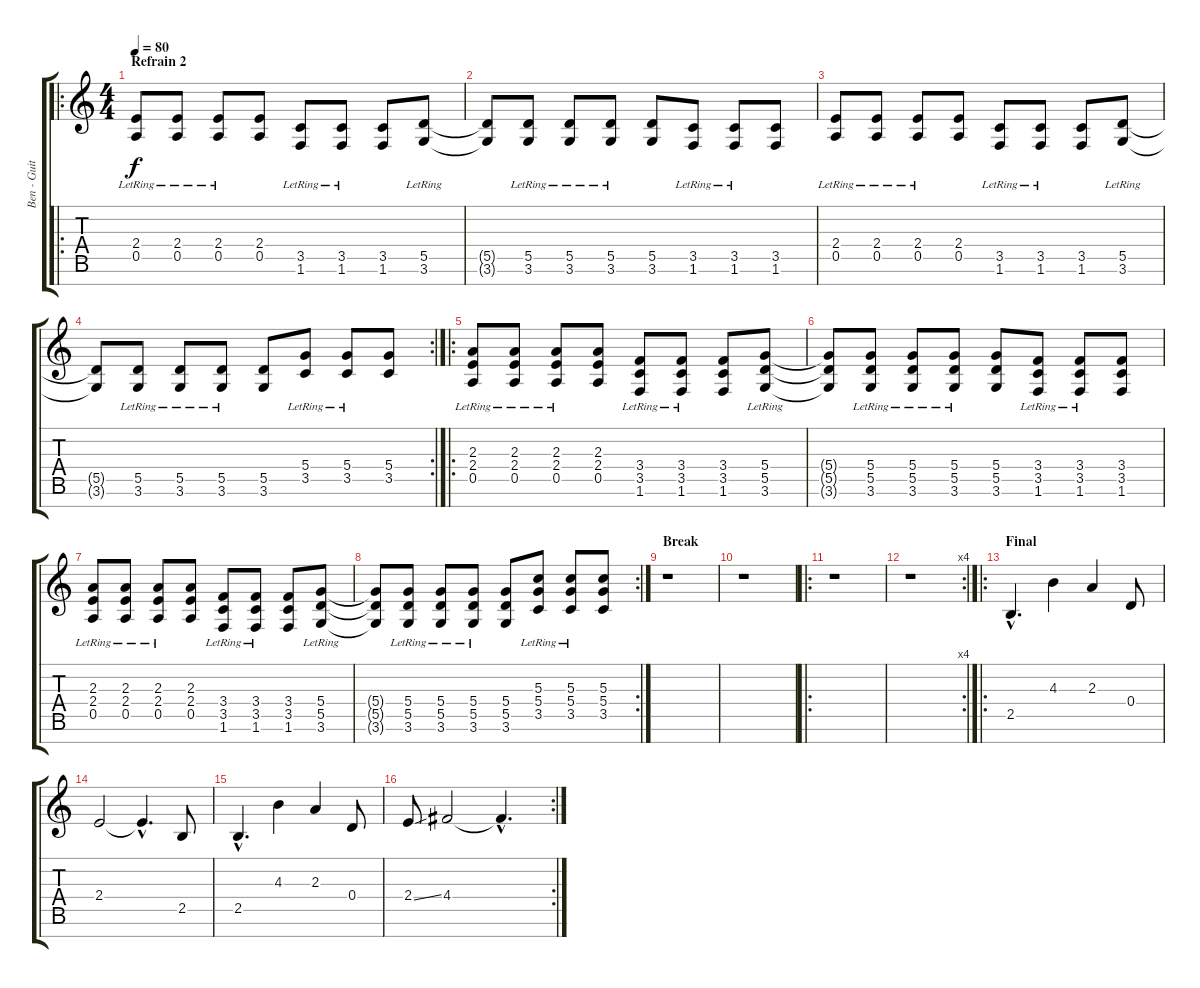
\track ("Ben - Guitare 2 + effets" "Ben - Guit") {instrument overdrivenguitar}
\staff {score tabs}
\tuning (E4 B3 G3 D3 A2 E2 B1) {hide}
\ro
\ts (4 4)
\section ("" "Refrain 2")
\tempo 80
\clef g2
\ks c
(2.4{lr} 0.5{lr}).8{dy f} (2.4{lr} 0.5{lr}).8 (2.4{lr} 0.5{lr}).8 (2.4 0.5).8 (3.5{lr} 1.6{lr}).8 (3.5{lr} 1.6{lr}).8 (3.5 1.6).8 (5.5{lr} 3.6{lr}).8 |
(5.5{t} 3.6{t}).8 (5.5{lr} 3.6{lr}).8 (5.5{lr} 3.6{lr}).8 (5.5{lr} 3.6{lr}).8 (5.5 3.6).8 (3.5{lr} 1.6{lr}).8 (3.5{lr} 1.6{lr}).8 (3.5 1.6).8 |
(2.4{lr} 0.5{lr}).8 (2.4{lr} 0.5{lr}).8 (2.4{lr} 0.5{lr}).8 (2.4 0.5).8 (3.5{lr} 1.6{lr}).8 (3.5{lr} 1.6{lr}).8 (3.5 1.6).8 (5.5{lr} 3.6{lr}).8 |
\rc 2
(5.5{t} 3.6{t}).8 (5.5{lr} 3.6{lr}).8 (5.5{lr} 3.6{lr}).8 (5.5{lr} 3.6{lr}).8 (5.5 3.6).8 (5.4{lr} 3.5{lr}).8 (5.4{lr} 3.5{lr}).8 (5.4 3.5).8 |
\ro
(2.3{lr} 2.4{lr} 0.5{lr}).8 (2.3{lr} 2.4{lr} 0.5{lr}).8 (2.3{lr} 2.4{lr} 0.5{lr}).8 (2.3 2.4 0.5).8 (3.4{lr} 3.5{lr} 1.6{lr}).8 (3.4{lr} 3.5{lr} 1.6{lr}).8 (3.4 3.5 1.6).8 (5.4{lr} 5.5{lr} 3.6{lr}).8 |
(5.4{t} 5.5{t} 3.6{t}).8 (5.4{lr} 5.5{lr} 3.6{lr}).8 (5.4{lr} 5.5{lr} 3.6{lr}).8 (5.4{lr} 5.5{lr} 3.6{lr}).8 (5.4 5.5 3.6).8 (3.4{lr} 3.5{lr} 1.6{lr}).8 (3.4{lr} 3.5{lr} 1.6{lr}).8 (3.4 3.5 1.6).8 |
(2.3{lr} 2.4{lr} 0.5{lr}).8 (2.3{lr} 2.4{lr} 0.5{lr}).8 (2.3{lr} 2.4{lr} 0.5{lr}).8 (2.3 2.4 0.5).8 (3.4{lr} 3.5{lr} 1.6{lr}).8 (3.4{lr} 3.5{lr} 1.6{lr}).8 (3.4 3.5 1.6).8 (5.4{lr} 5.5{lr} 3.6{lr}).8 |
\rc 2
(5.4{t} 5.5{t} 3.6{t}).8 (5.4{lr} 5.5{lr} 3.6{lr}).8 (5.4{lr} 5.5{lr} 3.6{lr}).8 (5.4{lr} 5.5{lr} 3.6{lr}).8 (5.4 5.5 3.6).8 (5.3{lr} 5.4{lr} 3.5{lr}).8 (5.3{lr} 5.4{lr} 3.5{lr}).8 (5.3 5.4 3.5).8 |
\section ("" "Break")
r.1 |
r.1 |
\ro
r.1 |
\rc 4
r.1 |
\ro
\section ("" "Final")
2.5{hac}.4{d volume 9} 4.3.4 2.3.4 0.4.8 |
2.4.2 2.4{hac t}.4{d} 2.5.8 |
2.5{hac}.4{d} 4.3.4 2.3.4 0.4.8 |
\rc 2
2.4{ss}.8 4.4.2 4.4{hac t}.4{d}
